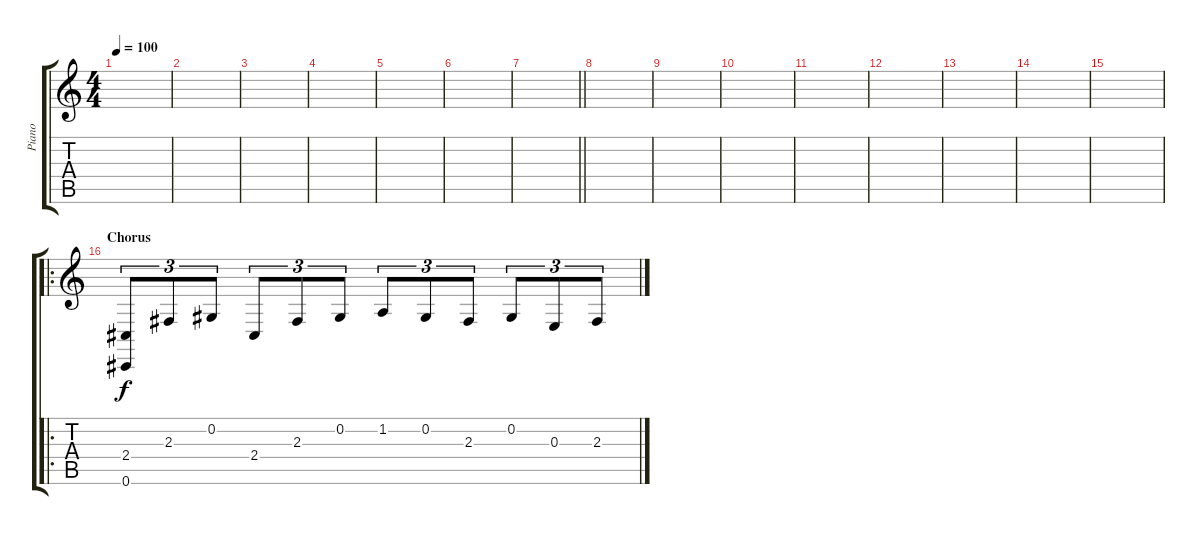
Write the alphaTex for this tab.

\track ("Piano" "Piano") {instrument electricgrandpiano}
\staff {score tabs}
\tuning (Db4 Ab3 E3 B2 Gb2 Db2) {hide}
\ts (4 4)
\tempo 100
\clef g2
\ks c
|
|
|
|
|
|
\barLineRight lightlight
|
|
|
|
|
|
|
|
|
\ro
\section ("" "Chorus")
(2.4 0.6).8{tu (3 2)} 2.3.8{tu (3 2)} 0.2.8{tu (3 2)} 2.4.8{tu (3 2)} 2.3.8{tu (3 2)} 0.2.8{tu (3 2)} 1.2.8{tu (3 2)} 0.2.8{tu (3 2)} 2.3.8{tu (3 2)} 0.2.8{tu (3 2)} 0.3.8{tu (3 2)} 2.3.8{tu (3 2)}
